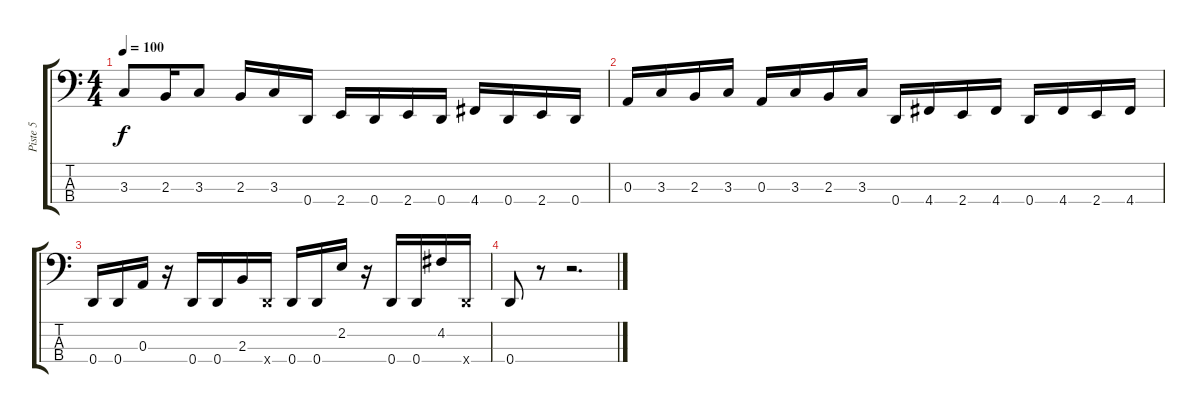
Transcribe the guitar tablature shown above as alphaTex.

\track ("Piste 5" "Piste 5") {instrument electricbassfinger}
\staff {score tabs}
\tuning (G2 D2 A1 D1) {hide}
\ts (4 4)
\tempo 100
\clef f4
\ks c
3.3.8{dy f} 2.3.16 3.3.8 2.3.16 3.3.16 0.4.16 2.4.16 0.4.16 2.4.16 0.4.16 4.4.16 0.4.16 2.4.16 0.4.16 |
0.3.16 3.3.16 2.3.16 3.3.16 0.3.16 3.3.16 2.3.16 3.3.16 0.4.16 4.4.16 2.4.16 4.4.16 0.4.16 4.4.16 2.4.16 4.4.16 |
0.4.16 0.4.16 0.3.16 r.16 0.4.16 0.4.16 2.3.16 0.4{x}.16 0.4.16 0.4.16 2.2.16 r.16 0.4.16 0.4.16 4.2.16 0.4{x}.16 |
0.4.8 r.8 r.2{d}
